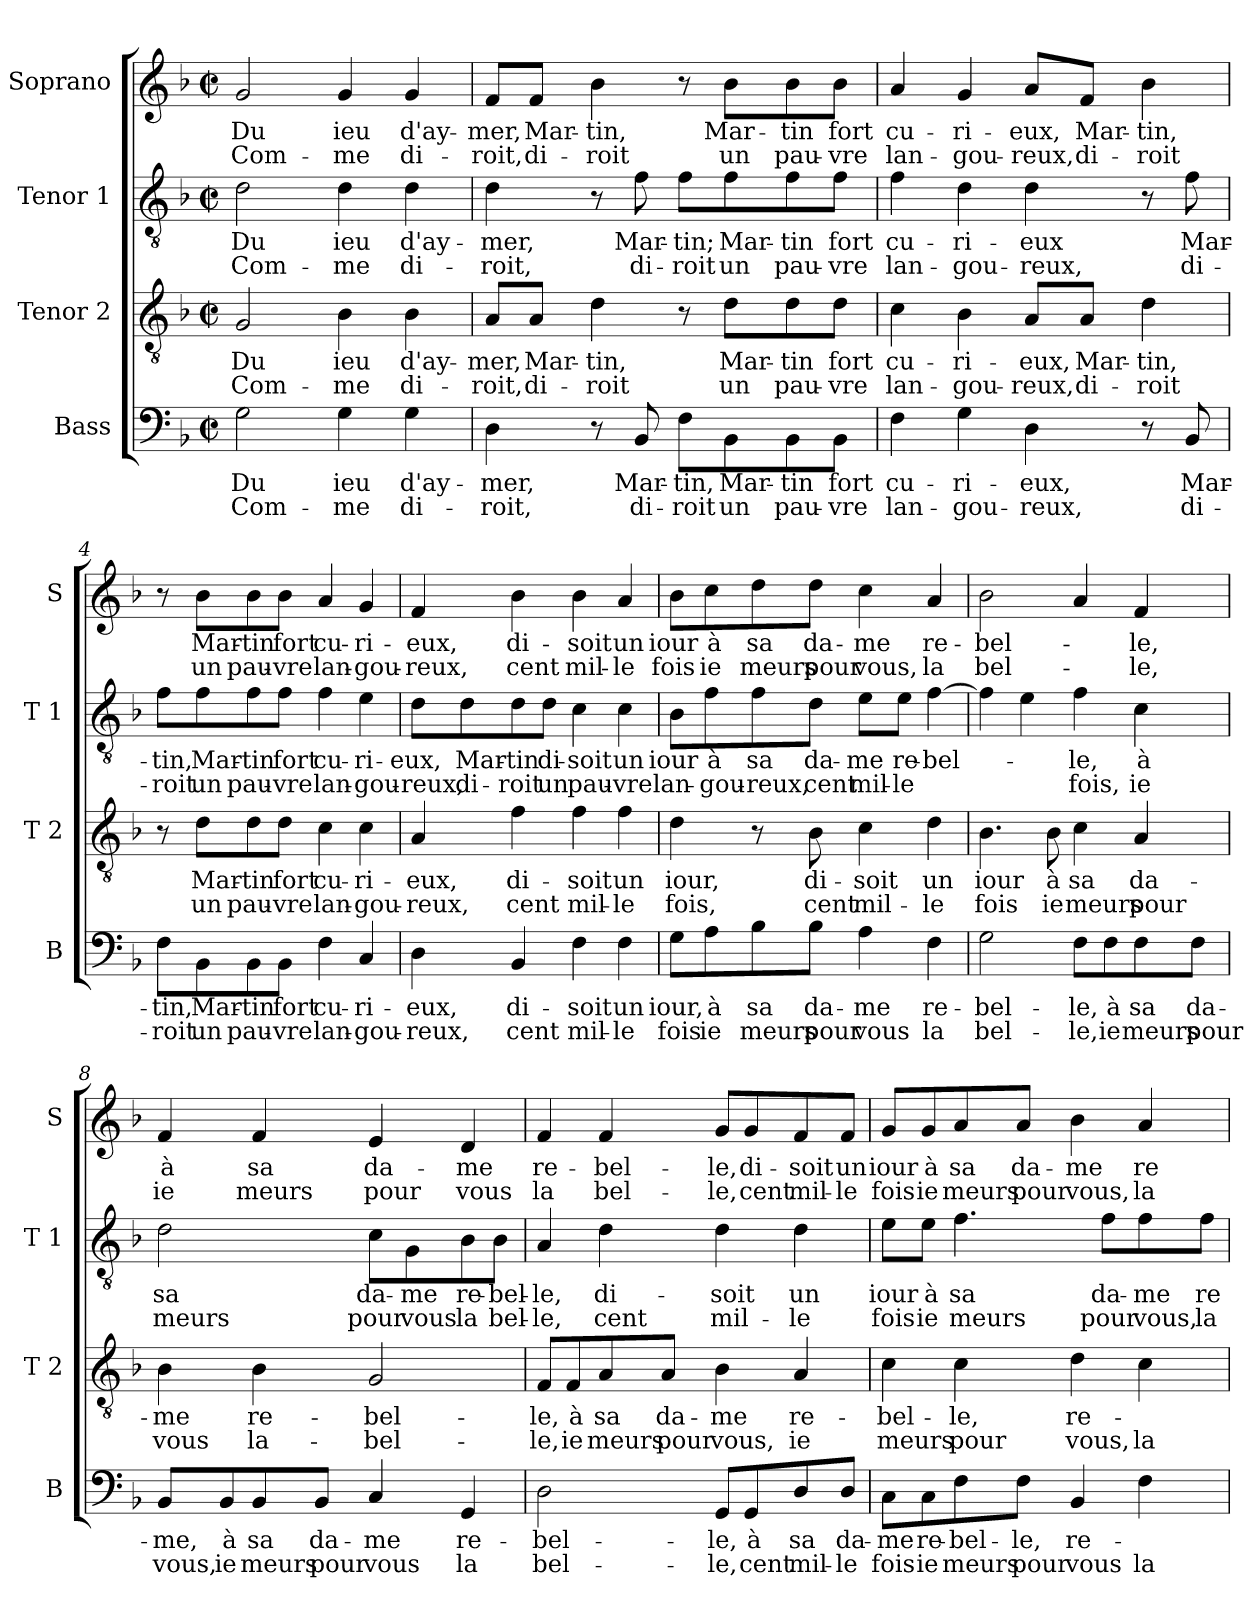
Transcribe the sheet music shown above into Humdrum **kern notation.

**kern	**text	**text	**kern	**text	**text	**kern	**text	**text	**kern	**text	**text
*part4	*part4	*part4	*part3	*part3	*part3	*part2	*part2	*part2	*part1	*part1	*part1
*staff4	*staff4	*staff4	*staff3	*staff3	*staff3	*staff2	*staff2	*staff2	*staff1	*staff1	*staff1
*I"Bass	*	*	*I"Tenor 2	*	*	*I"Tenor 1	*	*	*I"Soprano	*	*
*I'B	*	*	*I'T 2	*	*	*I'T 1	*	*	*I'S	*	*
*clefF4	*	*	*clefGv2	*	*	*clefGv2	*	*	*clefG2	*	*
*k[b-]	*	*	*k[b-]	*	*	*k[b-]	*	*	*k[b-]	*	*
*F:	*	*	*F:	*	*	*F:	*	*	*F:	*	*
*M2/2	*	*	*M2/2	*	*	*M2/2	*	*	*M2/2	*	*
*met(c|)	*	*	*met(c|)	*	*	*met(c|)	*	*	*met(c|)	*	*
=1	=1	=1	=1	=1	=1	=1	=1	=1	=1	=1	=1
!	!LO:LY:b	!LO:LY:b	!	!LO:LY:b	!LO:LY:b	!	!LO:LY:b	!LO:LY:b	!	!LO:LY:b	!LO:LY:b
2G\	Du	Com-	2G/	Du	Com-	2d\	Du	Com-	2g/	Du	Com-
!	!LO:LY:b	!LO:LY:b	!	!LO:LY:b	!LO:LY:b	!	!LO:LY:b	!LO:LY:b	!	!LO:LY:b	!LO:LY:b
4G\	ieu	-me	4B-\	ieu	-me	4d\	ieu	-me	4g/	ieu	-me
!	!LO:LY:b	!LO:LY:b	!	!LO:LY:b	!LO:LY:b	!	!LO:LY:b	!LO:LY:b	!	!LO:LY:b	!LO:LY:b
4G\	d'ay-	di-	4B-\	d'ay-	di-	4d\	d'ay-	di-	4g/	d'ay-	di-
=2	=2	=2	=2	=2	=2	=2	=2	=2	=2	=2	=2
!	!LO:LY:b	!LO:LY:b	!	!LO:LY:b	!LO:LY:b	!	!LO:LY:b	!LO:LY:b	!	!LO:LY:b	!LO:LY:b
4D\	-mer,	-roit,	8A/L	-mer,	-roit,	4d\	-mer,	-roit,	8f/L	-mer,	-roit,
!	!	!	!	!LO:LY:b	!LO:LY:b	!	!	!	!	!LO:LY:b	!LO:LY:b
.	.	.	8A/J	Mar-	di-	.	.	.	8f/J	Mar-	di-
!	!	!	!	!LO:LY:b	!LO:LY:b	!	!	!	!	!LO:LY:b	!LO:LY:b
8r	.	.	4d\	-tin,	-roit	8r	.	.	4b-\	-tin,	-roit
!	!LO:LY:b	!LO:LY:b	!	!	!	!	!LO:LY:b	!LO:LY:b	!	!	!
8BB-/	Mar-	di-	.	.	.	8f\	Mar-	di-	.	.	.
!	!LO:LY:b	!LO:LY:b	!	!	!	!	!LO:LY:b	!LO:LY:b	!	!	!
8F\L	-tin,	-roit	8r	.	.	8f\L	-tin;	-roit	8r	.	.
!	!LO:LY:b	!LO:LY:b	!	!LO:LY:b	!LO:LY:b	!	!LO:LY:b	!LO:LY:b	!	!LO:LY:b	!LO:LY:b
8BB-\	Mar-	un	8d\L	Mar-	un	8f\	Mar-	un	8b-\L	Mar-	un
!	!LO:LY:b	!LO:LY:b	!	!LO:LY:b	!LO:LY:b	!	!LO:LY:b	!LO:LY:b	!	!LO:LY:b	!LO:LY:b
8BB-\	-tin	pau-	8d\	-tin	pau-	8f\	-tin	pau-	8b-\	-tin	pau-
!	!LO:LY:b	!LO:LY:b	!	!LO:LY:b	!LO:LY:b	!	!LO:LY:b	!LO:LY:b	!	!LO:LY:b	!LO:LY:b
8BB-\J	fort	-vre	8d\J	fort	-vre	8f\J	fort	-vre	8b-\J	fort	-vre
=3	=3	=3	=3	=3	=3	=3	=3	=3	=3	=3	=3
!	!LO:LY:b	!LO:LY:b	!	!LO:LY:b	!LO:LY:b	!	!LO:LY:b	!LO:LY:b	!	!LO:LY:b	!LO:LY:b
4F\	cu-	lan-	4c\	cu-	lan-	4f\	cu-	lan-	4a/	cu-	lan-
!	!LO:LY:b	!LO:LY:b	!	!LO:LY:b	!LO:LY:b	!	!LO:LY:b	!LO:LY:b	!	!LO:LY:b	!LO:LY:b
4G\	-ri-	-gou-	4B-\	-ri-	-gou-	4d\	-ri-	-gou-	4g/	-ri-	-gou-
!	!LO:LY:b	!LO:LY:b	!	!LO:LY:b	!LO:LY:b	!	!LO:LY:b	!LO:LY:b	!	!LO:LY:b	!LO:LY:b
4D\	-eux,	-reux,	8A/L	-eux,	-reux,	4d\	-eux	-reux,	8a/L	-eux,	-reux,
!	!	!	!	!LO:LY:b	!LO:LY:b	!	!	!	!	!LO:LY:b	!LO:LY:b
.	.	.	8A/J	Mar-	di-	.	.	.	8f/J	Mar-	di-
!	!	!	!	!LO:LY:b	!LO:LY:b	!	!	!	!	!LO:LY:b	!LO:LY:b
8r	.	.	4d\	-tin,	-roit	8r	.	.	4b-\	-tin,	-roit
!	!LO:LY:b	!LO:LY:b	!	!	!	!	!LO:LY:b	!LO:LY:b	!	!	!
8BB-/	Mar-	di-	.	.	.	8f\	Mar-	di-	.	.	.
=4	=4	=4	=4	=4	=4	=4	=4	=4	=4	=4	=4
!	!LO:LY:b	!LO:LY:b	!	!	!	!	!LO:LY:b	!LO:LY:b	!	!	!
8F\L	-tin,	-roit	8r	.	.	8f\L	-tin,	-roit	8r	.	.
!	!LO:LY:b	!LO:LY:b	!	!LO:LY:b	!LO:LY:b	!	!LO:LY:b	!LO:LY:b	!	!LO:LY:b	!LO:LY:b
8BB-\	Mar-	un	8d\L	Mar-	un	8f\	Mar-	un	8b-\L	Mar-	un
!	!LO:LY:b	!LO:LY:b	!	!LO:LY:b	!LO:LY:b	!	!LO:LY:b	!LO:LY:b	!	!LO:LY:b	!LO:LY:b
8BB-\	-tin	pau-	8d\	-tin	pau-	8f\	-tin	pau-	8b-\	-tin	pau-
!	!LO:LY:b	!LO:LY:b	!	!LO:LY:b	!LO:LY:b	!	!LO:LY:b	!LO:LY:b	!	!LO:LY:b	!LO:LY:b
8BB-\J	fort	-vre	8d\J	fort	-vre	8f\J	fort	-vre	8b-\J	fort	-vre
!	!LO:LY:b	!LO:LY:b	!	!LO:LY:b	!LO:LY:b	!	!LO:LY:b	!LO:LY:b	!	!LO:LY:b	!LO:LY:b
4F\	cu-	lan-	4c\	cu-	lan-	4f\	cu-	lan-	4a/	cu-	lan-
!	!LO:LY:b	!LO:LY:b	!	!LO:LY:b	!LO:LY:b	!	!LO:LY:b	!LO:LY:b	!	!LO:LY:b	!LO:LY:b
4C/	-ri-	-gou-	4c\	-ri-	-gou-	4e\	-ri-	-gou-	4g/	-ri-	-gou-
!!LO:LB:g=z
=5	=5	=5	=5	=5	=5	=5	=5	=5	=5	=5	=5
!	!LO:LY:b	!LO:LY:b	!	!LO:LY:b	!LO:LY:b	!	!LO:LY:b	!LO:LY:b	!	!LO:LY:b	!LO:LY:b
4D\	-eux,	-reux,	4A/	-eux,	-reux,	8d\L	-eux,	-reux,	4f/	-eux,	-reux,
!	!	!	!	!	!	!	!LO:LY:b	!LO:LY:b	!	!	!
.	.	.	.	.	.	8d\	Mar-	di-	.	.	.
!	!LO:LY:b	!LO:LY:b	!	!LO:LY:b	!LO:LY:b	!	!LO:LY:b	!LO:LY:b	!	!LO:LY:b	!LO:LY:b
4BB-/	di-	cent	4f\	di-	cent	8d\	-tin	-roit	4b-\	di-	cent
!	!	!	!	!	!	!	!LO:LY:b	!LO:LY:b	!	!	!
.	.	.	.	.	.	8d\J	di-	un	.	.	.
!	!LO:LY:b	!LO:LY:b	!	!LO:LY:b	!LO:LY:b	!	!LO:LY:b	!LO:LY:b	!	!LO:LY:b	!LO:LY:b
4F\	-soit	mil-	4f\	-soit	mil-	4c\	-soit	pau-	4b-\	-soit	mil-
!	!LO:LY:b	!LO:LY:b	!	!LO:LY:b	!LO:LY:b	!	!LO:LY:b	!LO:LY:b	!	!LO:LY:b	!LO:LY:b
4F\	un	-le	4f\	un	-le	4c\	un	-vre	4a/	un	-le
=6	=6	=6	=6	=6	=6	=6	=6	=6	=6	=6	=6
!	!LO:LY:b	!LO:LY:b	!	!LO:LY:b	!LO:LY:b	!	!LO:LY:b	!LO:LY:b	!	!LO:LY:b	!LO:LY:b
8G\L	iour,	fois	4d\	iour,	fois,	8B-\L	iour	lan-	8b-\L	iour	fois
!	!LO:LY:b	!LO:LY:b	!	!	!	!	!LO:LY:b	!LO:LY:b	!	!LO:LY:b	!LO:LY:b
8A\	à	ie	.	.	.	8f\	à	-gou-	8cc\	à	ie
!	!LO:LY:b	!LO:LY:b	!	!	!	!	!LO:LY:b	!LO:LY:b	!	!LO:LY:b	!LO:LY:b
8B-\	sa	meurs	8r	.	.	8f\	sa	-reux,	8dd\	sa	meurs
!	!LO:LY:b	!LO:LY:b	!	!LO:LY:b	!LO:LY:b	!	!LO:LY:b	!LO:LY:b	!	!LO:LY:b	!LO:LY:b
8B-\J	da-	pour	8B-\	di-	cent	8d\J	da-	cent	8dd\J	da-	pour
!	!LO:LY:b	!LO:LY:b	!	!LO:LY:b	!LO:LY:b	!	!LO:LY:b	!LO:LY:b	!	!LO:LY:b	!LO:LY:b
4A\	-me	vous	4c\	-soit	mil-	8e\L	-me	mil-	4cc\	-me	vous,
!	!	!	!	!	!	!	!LO:LY:b	!LO:LY:b	!	!	!
.	.	.	.	.	.	8e\J	re-	-le	.	.	.
!	!LO:LY:b	!LO:LY:b	!	!LO:LY:b	!LO:LY:b	!	!LO:LY:b	!	!	!LO:LY:b	!LO:LY:b
4F\	re-	la	4d\	un	-le	[4f\	-bel-	.	4a/	re-	la
=7	=7	=7	=7	=7	=7	=7	=7	=7	=7	=7	=7
!	!LO:LY:b	!LO:LY:b	!	!LO:LY:b	!LO:LY:b	!	!	!	!	!LO:LY:b	!LO:LY:b
2G\	-bel-	bel-	4.B-\	iour	fois	4f\]	.	.	2b-\	-bel-	bel-
.	.	.	.	.	.	4e\	.	.	.	.	.
!	!	!	!	!LO:LY:b	!LO:LY:b	!	!	!	!	!	!
.	.	.	8B-\	à	ie	.	.	.	.	.	.
!	!LO:LY:b	!LO:LY:b	!	!LO:LY:b	!LO:LY:b	!	!LO:LY:b	!LO:LY:b	!	!	!
8F\L	-le,	-le,	4c\	sa	meurs	4f\	-le,	fois,	4a/	.	.
!	!LO:LY:b	!LO:LY:b	!	!	!	!	!	!	!	!	!
8F\	à	ie	.	.	.	.	.	.	.	.	.
!	!LO:LY:b	!LO:LY:b	!	!LO:LY:b	!LO:LY:b	!	!LO:LY:b	!LO:LY:b	!	!LO:LY:b	!LO:LY:b
8F\	sa	meurs	4A/	da-	pour	4c\	à	ie	4f/	-le,	-le,
!	!LO:LY:b	!LO:LY:b	!	!	!	!	!	!	!	!	!
8F\J	da-	pour	.	.	.	.	.	.	.	.	.
=8	=8	=8	=8	=8	=8	=8	=8	=8	=8	=8	=8
!	!LO:LY:b	!LO:LY:b	!	!LO:LY:b	!LO:LY:b	!	!LO:LY:b	!LO:LY:b	!	!LO:LY:b	!LO:LY:b
8BB-/L	-me,	vous,	4B-\	-me	vous	2d\	sa	meurs	4f/	à	ie
!	!LO:LY:b	!LO:LY:b	!	!	!	!	!	!	!	!	!
8BB-/	à	ie	.	.	.	.	.	.	.	.	.
!	!LO:LY:b	!LO:LY:b	!	!LO:LY:b	!LO:LY:b	!	!	!	!	!LO:LY:b	!LO:LY:b
8BB-/	sa	meurs	4B-\	re-	la-	.	.	.	4f/	sa	meurs
!	!LO:LY:b	!LO:LY:b	!	!	!	!	!	!	!	!	!
8BB-/J	da-	pour	.	.	.	.	.	.	.	.	.
!	!LO:LY:b	!LO:LY:b	!	!LO:LY:b	!LO:LY:b	!	!LO:LY:b	!LO:LY:b	!	!LO:LY:b	!LO:LY:b
4C/	-me	vous	2G/	-bel-	-bel-	8c\L	da-	pour	4e/	da-	pour
!	!	!	!	!	!	!	!LO:LY:b	!LO:LY:b	!	!	!
.	.	.	.	.	.	8G\	-me	vous	.	.	.
!	!LO:LY:b	!LO:LY:b	!	!	!	!	!LO:LY:b	!LO:LY:b	!	!LO:LY:b	!LO:LY:b
4GG/	re-	la	.	.	.	8B-\	re-	la	4d/	-me	vous
!	!	!	!	!	!	!	!LO:LY:b	!LO:LY:b	!	!	!
.	.	.	.	.	.	8B-\J	-bel-	bel-	.	.	.
!!LO:PB:g=z
=9	=9	=9	=9	=9	=9	=9	=9	=9	=9	=9	=9
!	!LO:LY:b	!LO:LY:b	!	!LO:LY:b	!LO:LY:b	!	!LO:LY:b	!LO:LY:b	!	!LO:LY:b	!LO:LY:b
2D\	-bel-	bel-	8F/L	-le,	-le,	4A/	-le,	-le,	4f/	re-	la
!	!	!	!	!LO:LY:b	!LO:LY:b	!	!	!	!	!	!
.	.	.	8F/	à	ie	.	.	.	.	.	.
!	!	!	!	!LO:LY:b	!LO:LY:b	!	!LO:LY:b	!LO:LY:b	!	!LO:LY:b	!LO:LY:b
.	.	.	8A/	sa	meurs	4d\	di-	cent	4f/	-bel-	bel-
!	!	!	!	!LO:LY:b	!LO:LY:b	!	!	!	!	!	!
.	.	.	8A/J	da-	pour	.	.	.	.	.	.
!	!LO:LY:b	!LO:LY:b	!	!LO:LY:b	!LO:LY:b	!	!LO:LY:b	!LO:LY:b	!	!LO:LY:b	!LO:LY:b
8GG/L	-le,	-le,	4B-\	-me	vous,	4d\	-soit	mil-	8g/L	-le,	-le,
!	!LO:LY:b	!LO:LY:b	!	!	!	!	!	!	!	!LO:LY:b	!LO:LY:b
8GG/	à	cent	.	.	.	.	.	.	8g/	di-	cent
!	!LO:LY:b	!LO:LY:b	!	!LO:LY:b	!LO:LY:b	!	!LO:LY:b	!LO:LY:b	!	!LO:LY:b	!LO:LY:b
8D/	sa	mil-	4A/	re-	ie	4d\	un	-le	8f/	-soit	mil-
!	!LO:LY:b	!LO:LY:b	!	!	!	!	!	!	!	!LO:LY:b	!LO:LY:b
8D/J	da-	-le	.	.	.	.	.	.	8f/J	un	-le
=10	=10	=10	=10	=10	=10	=10	=10	=10	=10	=10	=10
!	!LO:LY:b	!LO:LY:b	!	!LO:LY:b	!LO:LY:b	!	!LO:LY:b	!LO:LY:b	!	!LO:LY:b	!LO:LY:b
8C\L	-me	fois	4c\	-bel-	meurs	8e\L	iour	fois	8g/L	iour	fois
!	!LO:LY:b	!LO:LY:b	!	!	!	!	!LO:LY:b	!LO:LY:b	!	!LO:LY:b	!LO:LY:b
8C\	re-	ie	.	.	.	8e\J	à	ie	8g/	à	ie
!	!LO:LY:b	!LO:LY:b	!	!LO:LY:b	!LO:LY:b	!	!LO:LY:b	!LO:LY:b	!	!LO:LY:b	!LO:LY:b
8F\	-bel-	meurs	4c\	-le,	pour	4.f\	sa	meurs	8a/	sa	meurs
!	!LO:LY:b	!LO:LY:b	!	!	!	!	!	!	!	!LO:LY:b	!LO:LY:b
8F\J	-le,	pour	.	.	.	.	.	.	8a/J	da-	pour
!	!LO:LY:b	!LO:LY:b	!	!LO:LY:b	!LO:LY:b	!	!	!	!	!LO:LY:b	!LO:LY:b
4BB-/	re-	vous	4d\	re-	vous,	.	.	.	4b-\	-me	vous,
!	!	!	!	!	!	!	!LO:LY:b	!LO:LY:b	!	!	!
.	.	.	.	.	.	8f\L	da-	pour	.	.	.
!	!	!LO:LY:b	!	!	!LO:LY:b	!	!LO:LY:b	!LO:LY:b	!	!LO:LY:b	!LO:LY:b
4F\	.	la	4c\	.	la	8f\	-me	vous,	4a/	re-	la
!	!	!	!	!	!	!	!LO:LY:b	!LO:LY:b	!	!	!
.	.	.	.	.	.	8f\J	re-	la	.	.	.
=	=	=	=	=	=	=	=	=	=	=	=
*-	*-	*-	*-	*-	*-	*-	*-	*-	*-	*-	*-
